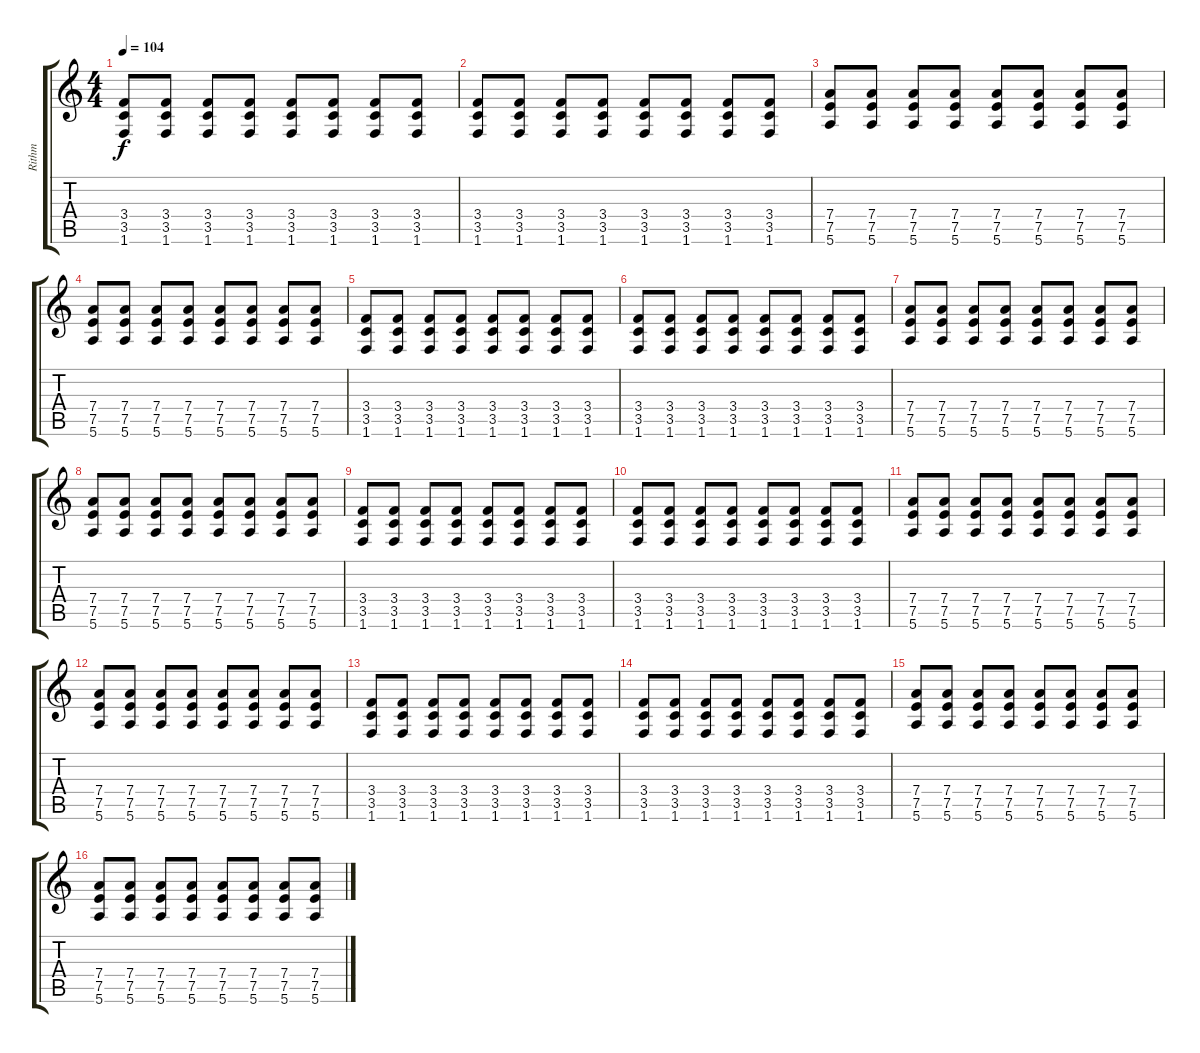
\track ("Rithm" "Rithm") {instrument distortionguitar}
\staff {score tabs}
\tuning (E4 B3 G3 D3 A2 E2) {hide}
\ts (4 4)
\tempo 104
\clef g2
\ks c
(3.4 3.5 1.6).8{dy f} (3.4 3.5 1.6).8 (3.4 3.5 1.6).8 (3.4 3.5 1.6).8 (3.4 3.5 1.6).8 (3.4 3.5 1.6).8 (3.4 3.5 1.6).8 (3.4 3.5 1.6).8 |
(3.4 3.5 1.6).8 (3.4 3.5 1.6).8 (3.4 3.5 1.6).8 (3.4 3.5 1.6).8 (3.4 3.5 1.6).8 (3.4 3.5 1.6).8 (3.4 3.5 1.6).8 (3.4 3.5 1.6).8 |
(7.4 7.5 5.6).8 (7.4 7.5 5.6).8 (7.4 7.5 5.6).8 (7.4 7.5 5.6).8 (7.4 7.5 5.6).8 (7.4 7.5 5.6).8 (7.4 7.5 5.6).8 (7.4 7.5 5.6).8 |
(7.4 7.5 5.6).8 (7.4 7.5 5.6).8 (7.4 7.5 5.6).8 (7.4 7.5 5.6).8 (7.4 7.5 5.6).8 (7.4 7.5 5.6).8 (7.4 7.5 5.6).8 (7.4 7.5 5.6).8 |
(3.4 3.5 1.6).8 (3.4 3.5 1.6).8 (3.4 3.5 1.6).8 (3.4 3.5 1.6).8 (3.4 3.5 1.6).8 (3.4 3.5 1.6).8 (3.4 3.5 1.6).8 (3.4 3.5 1.6).8 |
(3.4 3.5 1.6).8 (3.4 3.5 1.6).8 (3.4 3.5 1.6).8 (3.4 3.5 1.6).8 (3.4 3.5 1.6).8 (3.4 3.5 1.6).8 (3.4 3.5 1.6).8 (3.4 3.5 1.6).8 |
(7.4 7.5 5.6).8 (7.4 7.5 5.6).8 (7.4 7.5 5.6).8 (7.4 7.5 5.6).8 (7.4 7.5 5.6).8 (7.4 7.5 5.6).8 (7.4 7.5 5.6).8 (7.4 7.5 5.6).8 |
(7.4 7.5 5.6).8 (7.4 7.5 5.6).8 (7.4 7.5 5.6).8 (7.4 7.5 5.6).8 (7.4 7.5 5.6).8 (7.4 7.5 5.6).8 (7.4 7.5 5.6).8 (7.4 7.5 5.6).8 |
(3.4 3.5 1.6).8 (3.4 3.5 1.6).8 (3.4 3.5 1.6).8 (3.4 3.5 1.6).8 (3.4 3.5 1.6).8 (3.4 3.5 1.6).8 (3.4 3.5 1.6).8 (3.4 3.5 1.6).8 |
(3.4 3.5 1.6).8 (3.4 3.5 1.6).8 (3.4 3.5 1.6).8 (3.4 3.5 1.6).8 (3.4 3.5 1.6).8 (3.4 3.5 1.6).8 (3.4 3.5 1.6).8 (3.4 3.5 1.6).8 |
(7.4 7.5 5.6).8 (7.4 7.5 5.6).8 (7.4 7.5 5.6).8 (7.4 7.5 5.6).8 (7.4 7.5 5.6).8 (7.4 7.5 5.6).8 (7.4 7.5 5.6).8 (7.4 7.5 5.6).8 |
(7.4 7.5 5.6).8 (7.4 7.5 5.6).8 (7.4 7.5 5.6).8 (7.4 7.5 5.6).8 (7.4 7.5 5.6).8 (7.4 7.5 5.6).8 (7.4 7.5 5.6).8 (7.4 7.5 5.6).8 |
(3.4 3.5 1.6).8 (3.4 3.5 1.6).8 (3.4 3.5 1.6).8 (3.4 3.5 1.6).8 (3.4 3.5 1.6).8 (3.4 3.5 1.6).8 (3.4 3.5 1.6).8 (3.4 3.5 1.6).8 |
(3.4 3.5 1.6).8 (3.4 3.5 1.6).8 (3.4 3.5 1.6).8 (3.4 3.5 1.6).8 (3.4 3.5 1.6).8 (3.4 3.5 1.6).8 (3.4 3.5 1.6).8 (3.4 3.5 1.6).8 |
(7.4 7.5 5.6).8 (7.4 7.5 5.6).8 (7.4 7.5 5.6).8 (7.4 7.5 5.6).8 (7.4 7.5 5.6).8 (7.4 7.5 5.6).8 (7.4 7.5 5.6).8 (7.4 7.5 5.6).8 |
(7.4 7.5 5.6).8 (7.4 7.5 5.6).8 (7.4 7.5 5.6).8 (7.4 7.5 5.6).8 (7.4 7.5 5.6).8 (7.4 7.5 5.6).8 (7.4 7.5 5.6).8 (7.4 7.5 5.6).8
